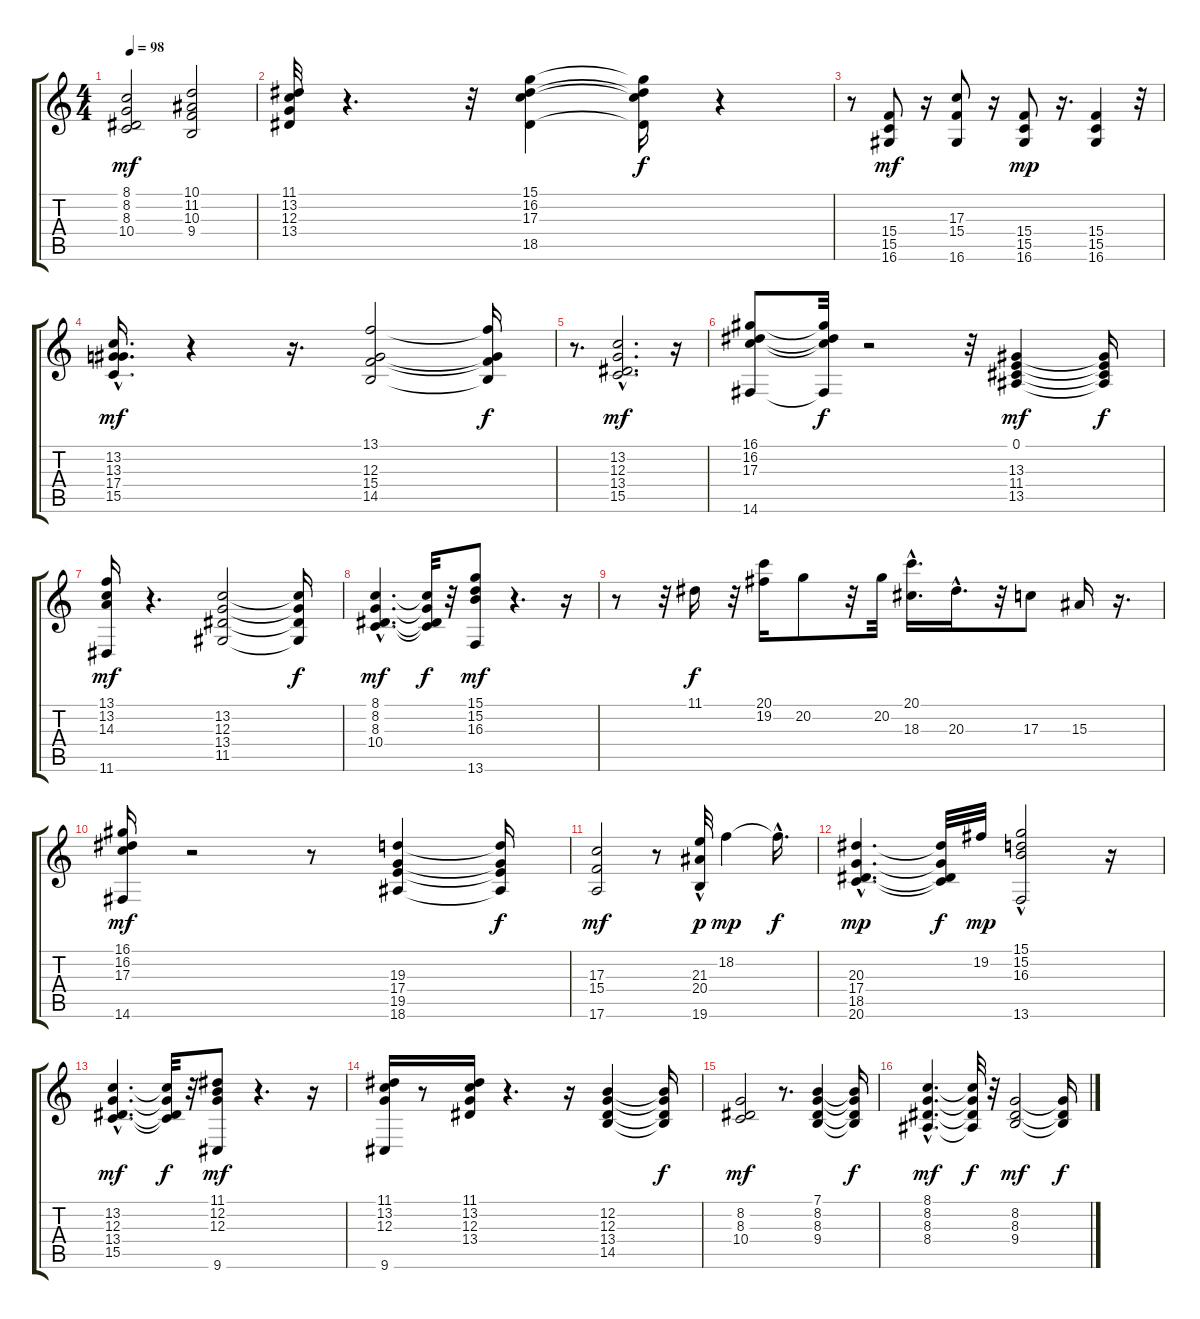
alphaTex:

\track "" {instrument electricpiano1}
\staff {score tabs}
\tuning (E4 B3 G3 D3 A2 E2) {hide}
\ts (4 4)
\tempo 98
\clef g2
\ks c
(8.1 8.2 8.3 10.4).2{dy mf} (10.1 11.2 10.3 9.4).2 |
(11.1 13.2 12.3 13.4).32 r.4{d} r.32 (15.1 16.2 17.3 18.5).4 (15.1{t} 16.2{t} 17.3{t} 18.5{t}).16{dy f} r.4 |
r.8 (15.4 15.5 16.6).8{dy mf} r.16 (17.3 15.4 16.6).8 r.16 (15.4 15.5 16.6).8{dy mp} r.16{d} (15.4 15.5 16.6).4 r.32 |
(13.2{hac} 13.3{hac} 17.4{hac} 15.5{hac}).16{d dy mf} r.4 r.16{d} (13.1 12.3 15.4 14.5).2 (13.1{t} 12.3{t} 15.4{t} 14.5{t}).16{dy f} |
r.8{d} (13.2{hac} 12.3{hac} 13.4{hac} 15.5{hac}).2{d dy mf} r.16 |
(16.1 16.2 17.3 14.6).8 (16.1{t} 16.2{t} 17.3{t} 14.6{t}).32{dy f} r.2 r.32 (0.1 13.3 11.4 13.5).4{dy mf} (0.1{t} 13.3{t} 11.4{t} 13.5{t}).16{dy f} |
(13.1 13.2 14.3 11.6).16{dy mf} r.4{d} (13.2 12.3 13.4 11.5).2 (13.2{t} 12.3{t} 13.4{t} 11.5{t}).16{dy f} |
(8.1{hac} 8.2{hac} 8.3{hac} 10.4{hac}).4{d dy mf} (8.1{t} 8.2{t} 8.3{t} 10.4{t}).32{dy f} r.32 (15.1 15.2 16.3 13.6).8{dy mf} r.4{d} r.16 |
r.8 r.32 11.1.16{dy f} r.32 (20.1 19.2).16 20.2.8 r.32 20.2.32 (20.1{hac} 18.3).16{d} 20.3{hac}.16{d} r.32 17.3.8 15.3.16 r.16{d} |
(16.1 16.2 17.3 14.6).16{dy mf} r.2 r.8 (19.3 17.4 19.5 18.6).4 (19.3{t} 17.4{t} 19.5{t} 18.6{t}).16{dy f} |
(17.3 15.4 17.6).2{dy mf} r.8 (21.3 20.4{hac} 19.6).32{dy p} 18.2.4{dy mp} 18.2{hac t}.16{d dy f} |
(20.3{hac} 17.4{hac} 18.5{hac} 20.6{hac}).4{d dy mp} (20.3{t} 17.4{t} 18.5{t} 20.6{t}).32{dy f} 19.2.32{dy mp} (15.1{hac} 15.2 16.3 13.6).2 r.16 |
(13.2{hac} 12.3{hac} 13.4{hac} 15.5{hac}).4{d dy mf} (13.2{t} 12.3{t} 13.4{t} 15.5{t}).32{dy f} r.32 (11.1 12.2 12.3 9.6).8{dy mf} r.4{d} r.16 |
(11.1 13.2 12.3 9.6).16 r.8 (11.1 13.2 12.3 13.4).16 r.4{d} r.16 (12.2 12.3 13.4 14.5).4 (12.2{t} 12.3{t} 13.4{t} 14.5{t}).16{dy f} |
(8.2 8.3 10.4).2{dy mf} r.8{d} (7.1 8.2 8.3 9.4).4 (7.1{t} 8.2{t} 8.3{t} 9.4{t}).16{dy f} |
(8.1{hac} 8.2{hac} 8.3{hac} 8.4{hac}).4{d dy mf} (8.1{t} 8.2{t} 8.3{t} 8.4{t}).32{dy f} r.32 (8.2 8.3 9.4).2{dy mf} (8.2{t} 8.3{t} 9.4{t}).16{dy f}
